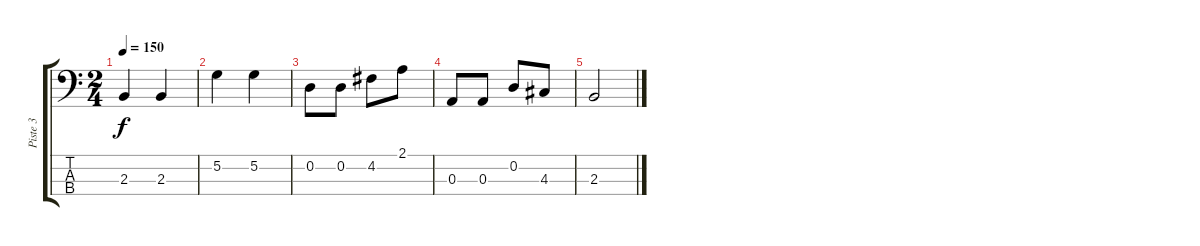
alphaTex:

\track ("Piste 3" "Piste 3") {instrument electricbassfinger}
\staff {score tabs}
\tuning (G2 D2 A1 E1) {hide}
\ts (2 4)
\tempo 150
\clef f4
\ks c
2.3.4{dy f} 2.3.4 |
5.2.4 5.2.4 |
0.2.8 0.2.8 4.2.8 2.1.8 |
0.3.8 0.3.8 0.2.8 4.3.8 |
2.3.2
